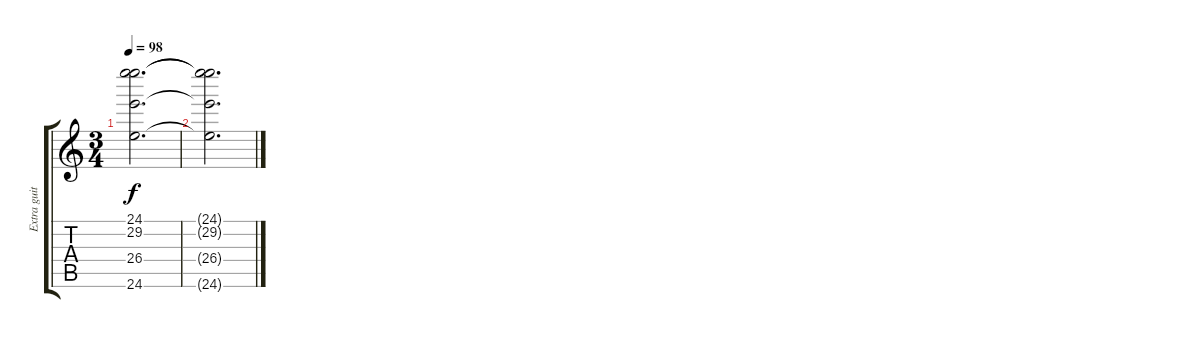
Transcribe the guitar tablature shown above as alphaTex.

\track ("Extra guitar" "Extra guit") {instrument distortionguitar}
\staff {score tabs}
\tuning (E4 B3 G3 D3 A2 E2) {hide}
\ts (3 4)
\tempo 98
\clef g2
\ks c
(24.1{t} 29.2{t} 26.4{t} 24.6{t}).2{d dy f volume 0} |
(24.1{t} 29.2{t} 26.4{t} 24.6{t}).2{d}
